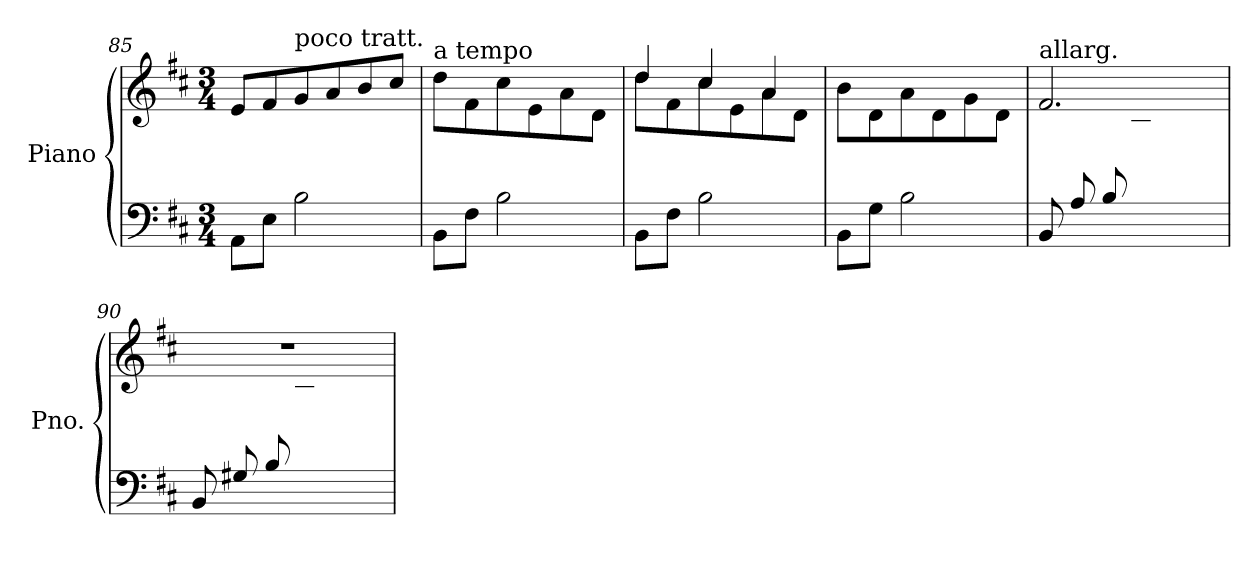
**kern	**kern
*part1	*part1
*staff2	*staff1
*I"Piano	*
*I'Pno.	*
*clefF4	*clefG2
*k[f#c#]	*k[f#c#]
*M3/4	*M3/4
=85	=85
8AA\L	8e/L
8E\J	8f#/
!	!LO:TX:a:t=poco tratt.
2B\	8g/
.	8a/
.	8b/
.	8cc#/J
!!LO:LB:g=z
=86	=86
*	*^
!	!LO:TX:a:t=a tempo	!
8BB\L	8dd\L	4dd/yy
8F#\J	8f#\	.
2B\	8cc#\	4cc#/yy
.	8e\	.
.	8a\	4a/yy
.	8d\J	.
=87	=87	=87
8BB\L	8dd\L	4dd/
8F#\J	8f#\	.
2B\	8cc#\	4cc#/
.	8e\	.
.	8a\	4a/
.	8d\J	.
=88	=88	=88
8BB\L	8b\L	4b/yy
8G\J	8d\	.
2B\	8a\	4a/yy
.	8d\	.
.	8g\	4g/yy
.	8d\J	.
=89	=89	=89
!	!LO:TX:a:t=allarg.	!
(>8BB/L	2.f#/	4.ryy
8A/	.	.
8B/	.	.
4.ryy	.	8c#\
.	.	8d\
.	.	8f#\J)
=90	=90	=90
(>8BB/L	2.r	4.ryy
8G#X/	.	.
8B/	.	.
4.ryy	.	8c#\
.	.	8d\
.	.	8f#\J)
*	*v	*v
=	=
*-	*-
